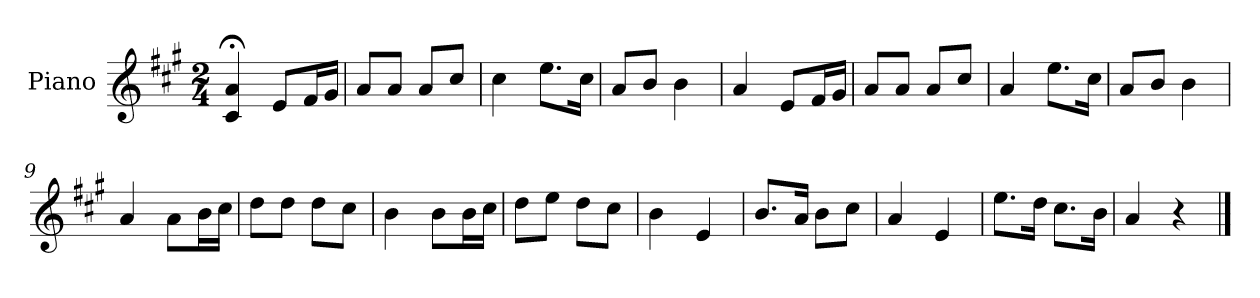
**kern
*part1
*staff1
*I"Piano
*I'Pno.
*clefG2
*k[f#c#g#]
*M2/4
=1
4c#;</ 4a;</
8e/L
16f#/L
16g#/JJ
=2
8a/L
8a/J
8a/L
8cc#/J
=3
4cc#\
8.ee\L
16cc#\Jk
=4
8a/L
8b/J
4b\
=5
4a/
8e/L
16f#/L
16g#/JJ
=6
8a/L
8a/J
8a/L
8cc#/J
=7
4a/
8.ee\L
16cc#\Jk
=8
8a/L
8b/J
4b\
=9
4a/
8a\L
16b\L
16cc#\JJ
=10
8dd\L
8dd\J
8dd\L
8cc#\J
!!LO:LB:g=z
=11
4b\
8b\L
16b\L
16cc#\JJ
!!LO:LB:g=z
=12
8dd\L
8ee\J
8dd\L
8cc#\J
=13
4b\
4e/
=14
8.b/L
16a/Jk
8b\L
8cc#\J
=15
4a/
4e/
=16
8.ee\L
16dd\Jk
8.cc#\L
16b\Jk
=17
4a/
4r
==
*-
